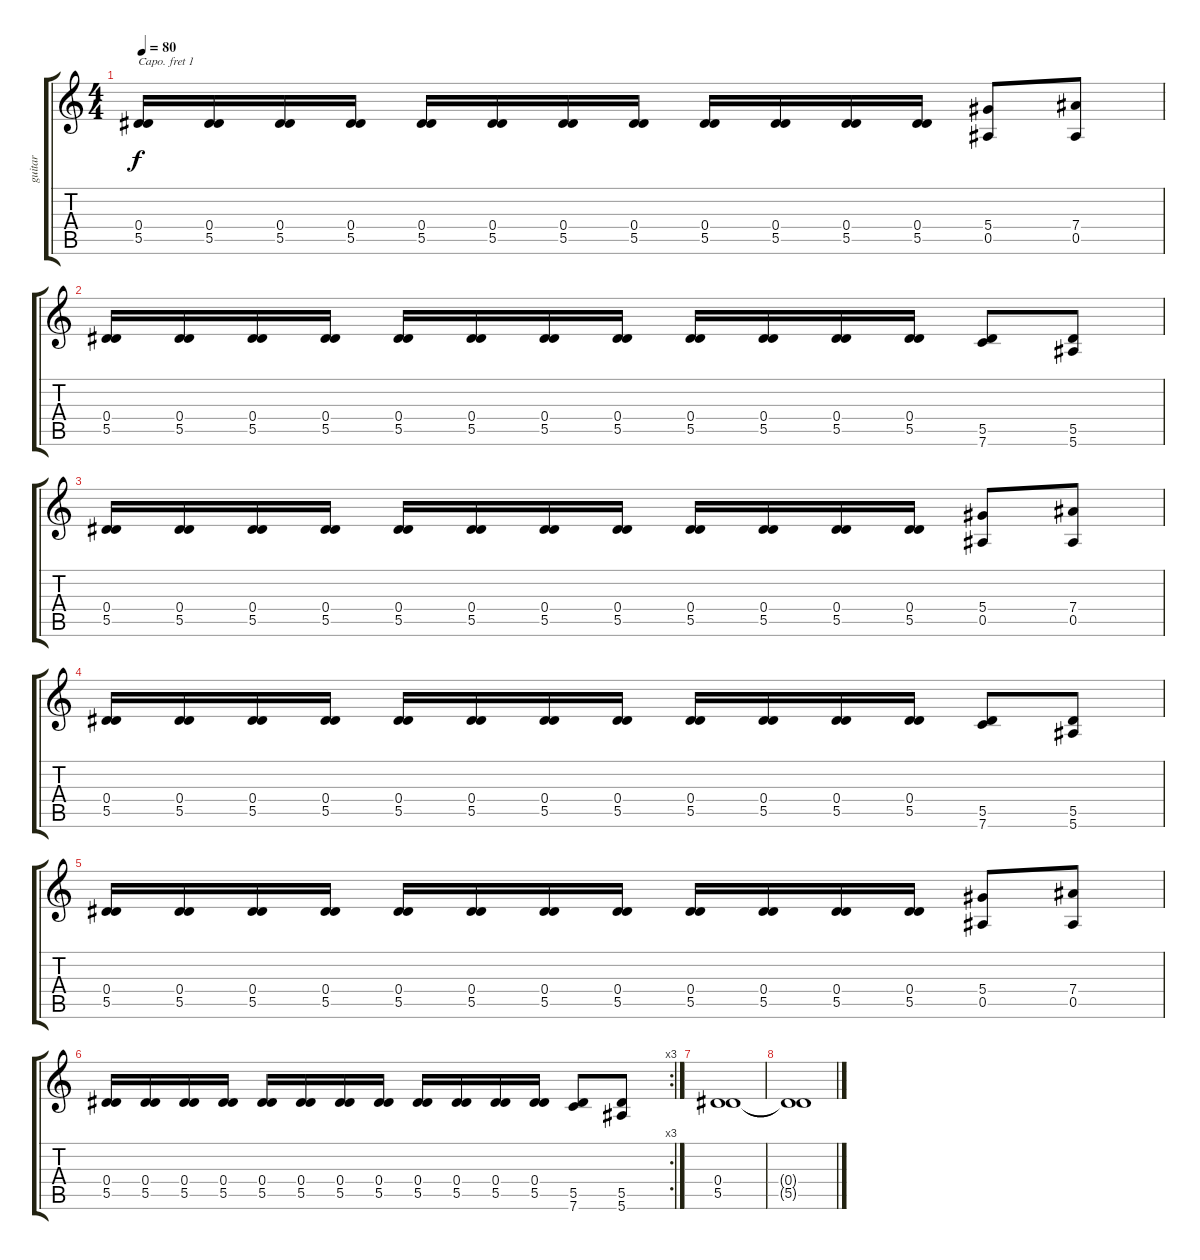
\track ("guitar" "guitar") {instrument overdrivenguitar}
\staff {score tabs}
\capo 1
\tuning (E4 B3 G3 D3 A2 E2) {hide}
\ts (4 4)
\tempo 80
\clef g2
\ks c
(0.4 5.5).16{dy f} (0.4 5.5).16 (0.4 5.5).16 (0.4 5.5).16 (0.4 5.5).16 (0.4 5.5).16 (0.4 5.5).16 (0.4 5.5).16 (0.4 5.5).16 (0.4 5.5).16 (0.4 5.5).16 (0.4 5.5).16 (5.4 0.5).8 (7.4 0.5).8 |
(0.4 5.5).16 (0.4 5.5).16 (0.4 5.5).16 (0.4 5.5).16 (0.4 5.5).16 (0.4 5.5).16 (0.4 5.5).16 (0.4 5.5).16 (0.4 5.5).16 (0.4 5.5).16 (0.4 5.5).16 (0.4 5.5).16 (5.5 7.6).8 (5.5 5.6).8 |
(0.4 5.5).16 (0.4 5.5).16 (0.4 5.5).16 (0.4 5.5).16 (0.4 5.5).16 (0.4 5.5).16 (0.4 5.5).16 (0.4 5.5).16 (0.4 5.5).16 (0.4 5.5).16 (0.4 5.5).16 (0.4 5.5).16 (5.4 0.5).8 (7.4 0.5).8 |
(0.4 5.5).16 (0.4 5.5).16 (0.4 5.5).16 (0.4 5.5).16 (0.4 5.5).16 (0.4 5.5).16 (0.4 5.5).16 (0.4 5.5).16 (0.4 5.5).16 (0.4 5.5).16 (0.4 5.5).16 (0.4 5.5).16 (5.5 7.6).8 (5.5 5.6).8 |
(0.4 5.5).16 (0.4 5.5).16 (0.4 5.5).16 (0.4 5.5).16 (0.4 5.5).16 (0.4 5.5).16 (0.4 5.5).16 (0.4 5.5).16 (0.4 5.5).16 (0.4 5.5).16 (0.4 5.5).16 (0.4 5.5).16 (5.4 0.5).8 (7.4 0.5).8 |
\rc 3
(0.4 5.5).16 (0.4 5.5).16 (0.4 5.5).16 (0.4 5.5).16 (0.4 5.5).16 (0.4 5.5).16 (0.4 5.5).16 (0.4 5.5).16 (0.4 5.5).16 (0.4 5.5).16 (0.4 5.5).16 (0.4 5.5).16 (5.5 7.6).8 (5.5 5.6).8 |
(0.4 5.5).1 |
(0.4{t} 5.5{t}).1
